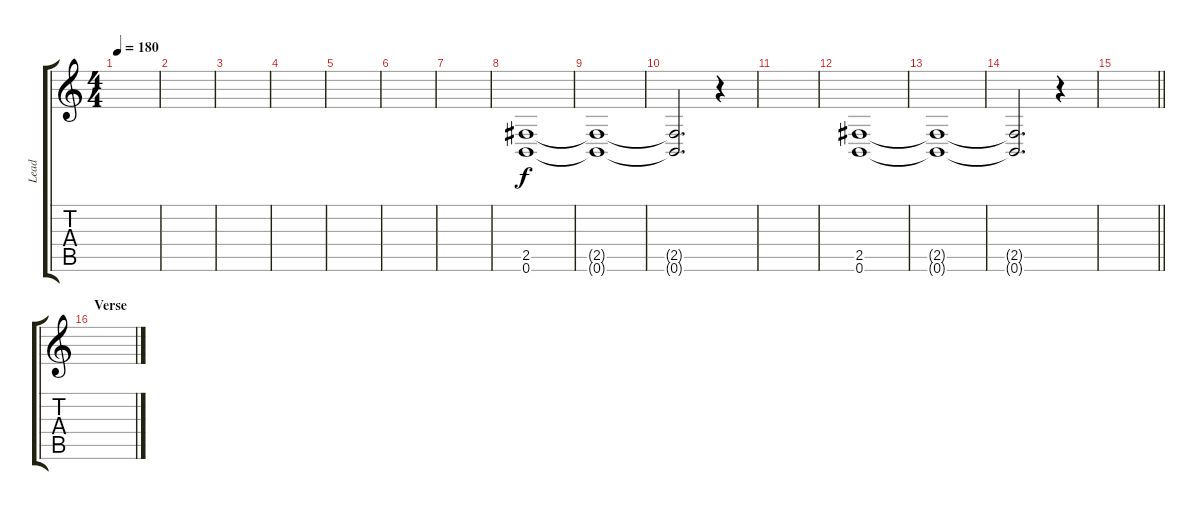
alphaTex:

\track ("Lead" "Lead") {instrument overdrivenguitar}
\staff {score tabs}
\tuning (B3 Gb3 D3 A2 E2 B1) {hide}
\ts (4 4)
\tempo 180
\clef g2
\ks c
|
|
|
|
|
|
|
(2.5 0.6).1 |
(2.5{t} 0.6{t}).1 |
(2.5{t} 0.6{t}).2{d} r.4 |
|
(2.5 0.6).1 |
(2.5{t} 0.6{t}).1 |
(2.5{t} 0.6{t}).2{d} r.4 |
\barLineRight lightlight
|
\section ("" "Verse")
